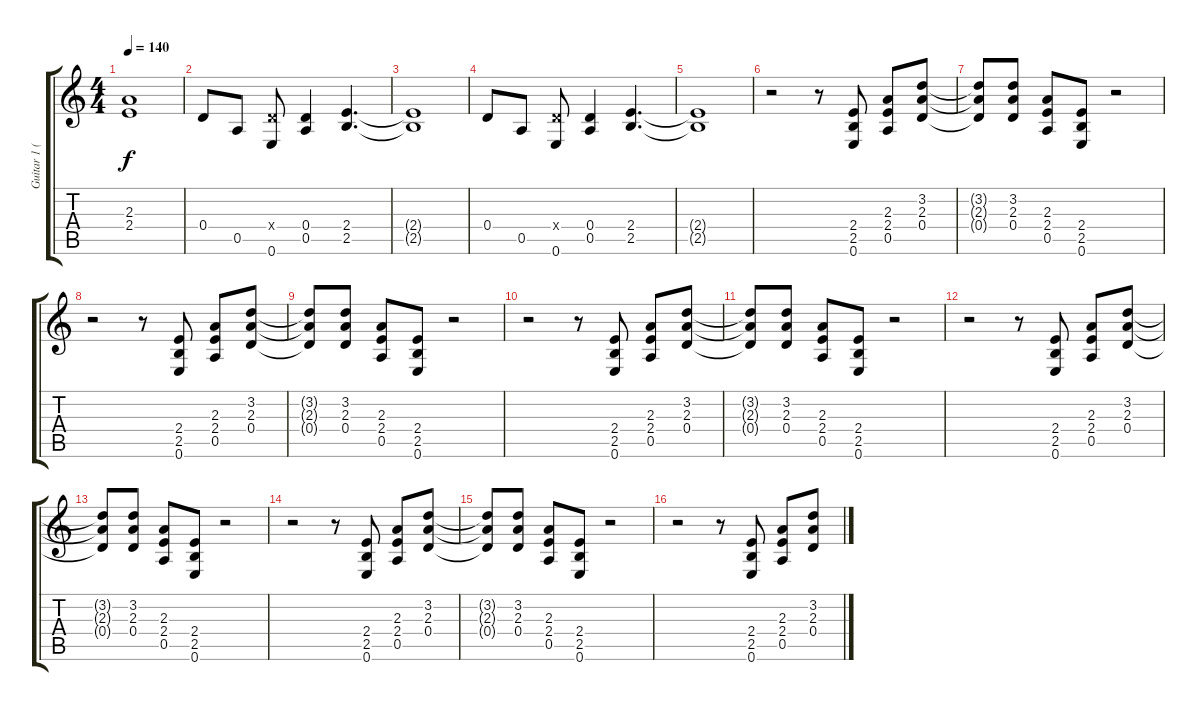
\track ("Guitar 1 (M. Young)" "Guitar 1 (") {instrument overdrivenguitar}
\staff {score tabs}
\tuning (E4 B3 G3 D3 A2 E2) {hide}
\ts (4 4)
\tempo 140
\clef g2
\ks c
(2.3{t} 2.4{t}).1{dy f} |
0.4.8 0.5.8 (0.4{x} 0.6).8 (0.4 0.5).4 (2.4 2.5).4{d} |
(2.4{t} 2.5{t}).1 |
0.4.8 0.5.8 (0.4{x} 0.6).8 (0.4 0.5).4 (2.4 2.5).4{d} |
(2.4{t} 2.5{t}).1 |
r.2 r.8 (2.4 2.5 0.6).8 (2.3 2.4 0.5).8 (3.2 2.3 0.4).8 |
(3.2{t} 2.3{t} 0.4{t}).8 (3.2 2.3 0.4).8 (2.3 2.4 0.5).8 (2.4 2.5 0.6).8 r.2 |
r.2 r.8 (2.4 2.5 0.6).8 (2.3 2.4 0.5).8 (3.2 2.3 0.4).8 |
(3.2{t} 2.3{t} 0.4{t}).8 (3.2 2.3 0.4).8 (2.3 2.4 0.5).8 (2.4 2.5 0.6).8 r.2 |
r.2 r.8 (2.4 2.5 0.6).8 (2.3 2.4 0.5).8 (3.2 2.3 0.4).8 |
(3.2{t} 2.3{t} 0.4{t}).8 (3.2 2.3 0.4).8 (2.3 2.4 0.5).8 (2.4 2.5 0.6).8 r.2 |
r.2 r.8 (2.4 2.5 0.6).8 (2.3 2.4 0.5).8 (3.2 2.3 0.4).8 |
(3.2{t} 2.3{t} 0.4{t}).8 (3.2 2.3 0.4).8 (2.3 2.4 0.5).8 (2.4 2.5 0.6).8 r.2 |
r.2 r.8 (2.4 2.5 0.6).8 (2.3 2.4 0.5).8 (3.2 2.3 0.4).8 |
(3.2{t} 2.3{t} 0.4{t}).8 (3.2 2.3 0.4).8 (2.3 2.4 0.5).8 (2.4 2.5 0.6).8 r.2 |
r.2 r.8 (2.4 2.5 0.6).8 (2.3 2.4 0.5).8 (3.2 2.3 0.4).8
